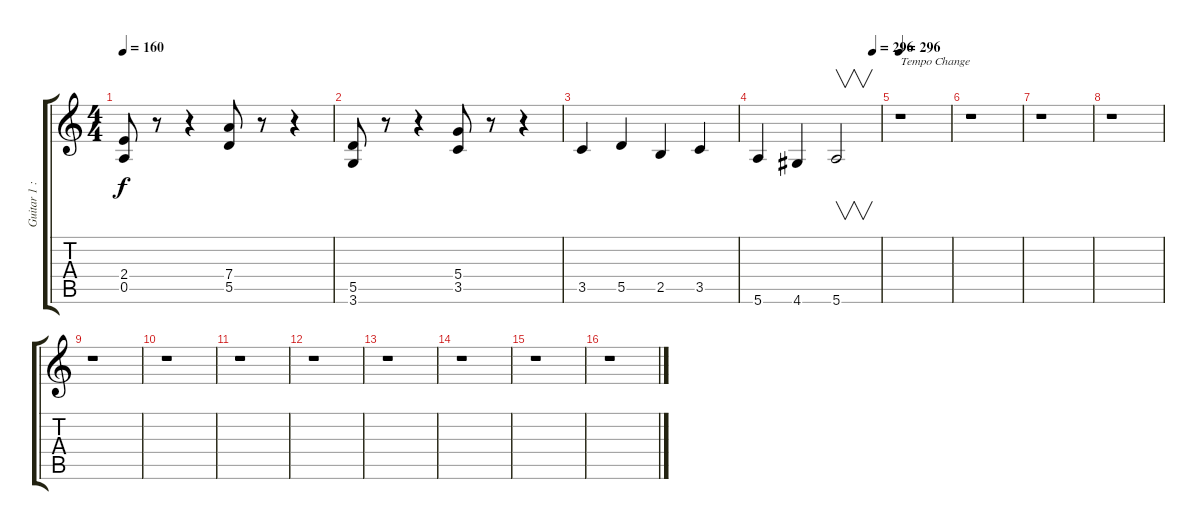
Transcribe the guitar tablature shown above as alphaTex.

\track ("Guitar 1 : Kiko Loureiro" "Guitar 1 :") {instrument overdrivenguitar}
\staff {score tabs}
\tuning (E4 B3 G3 D3 A2 E2) {hide}
\ts (4 4)
\tempo 160
\clef g2
\ks c
(2.4 0.5).8{dy f} r.8 r.4 (7.4 5.5).8 r.8 r.4 |
(5.5 3.6).8 r.8 r.4 (5.4 3.5).8 r.8 r.4 |
3.5.4 5.5.4 2.5.4 3.5.4 |
\tempo (296 0.9375)
5.6.4 4.6.4 5.6.2{v} |
\tempo 296
r.1{txt "Tempo Change"} |
r.1 |
r.1 |
r.1 |
r.1 |
r.1 |
r.1 |
r.1 |
r.1 |
r.1 |
r.1 |
r.1
